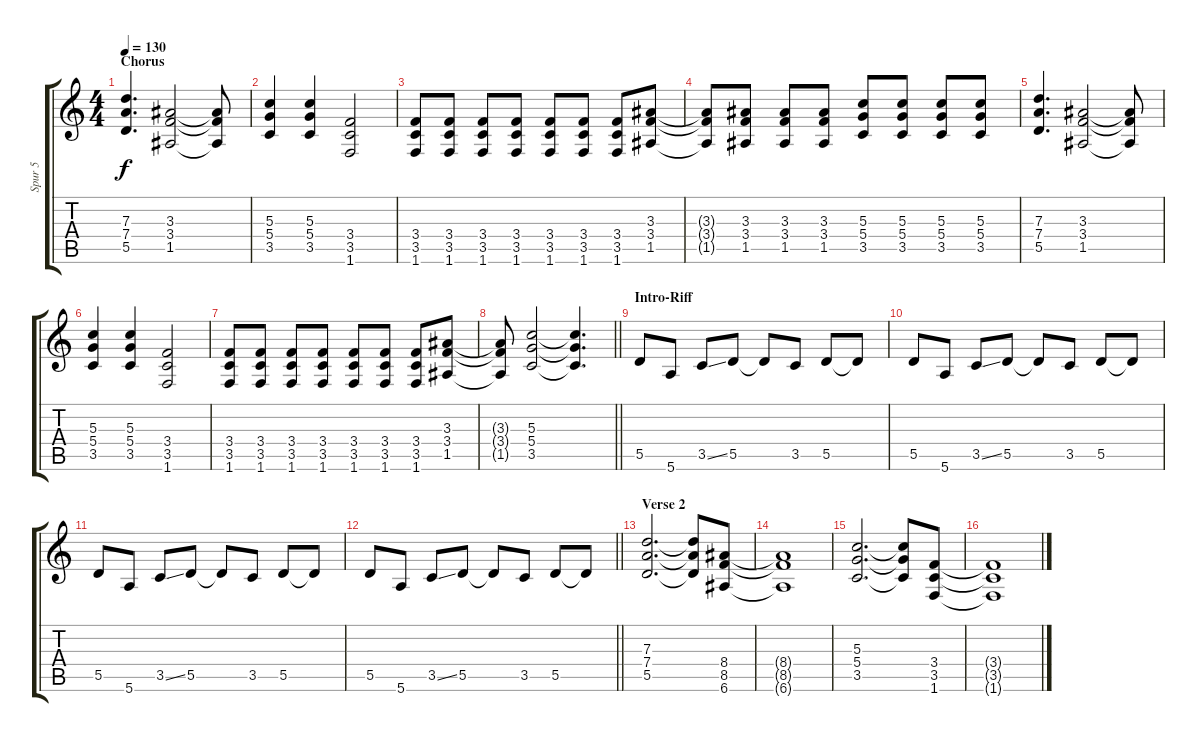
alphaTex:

\track ("Spur 5" "Spur 5") {instrument distortionguitar}
\staff {score tabs}
\tuning (E4 B3 G3 D3 A2 E2) {hide}
\ts (4 4)
\section ("" "Chorus")
\tempo 130
\clef g2
\ks c
(7.3 7.4 5.5).4{d dy f} (3.3 3.4 1.5).2 (3.3{t} 3.4{t} 1.5{t}).8 |
(5.3 5.4 3.5).4 (5.3 5.4 3.5).4 (3.4 3.5 1.6).2 |
(3.4 3.5 1.6).8 (3.4 3.5 1.6).8 (3.4 3.5 1.6).8 (3.4 3.5 1.6).8 (3.4 3.5 1.6).8 (3.4 3.5 1.6).8 (3.4 3.5 1.6).8 (3.3 3.4 1.5).8 |
(3.3{t} 3.4{t} 1.5{t}).8 (3.3 3.4 1.5).8 (3.3 3.4 1.5).8 (3.3 3.4 1.5).8 (5.3 5.4 3.5).8 (5.3 5.4 3.5).8 (5.3 5.4 3.5).8 (5.3 5.4 3.5).8 |
(7.3 7.4 5.5).4{d} (3.3 3.4 1.5).2 (3.3{t} 3.4{t} 1.5{t}).8 |
(5.3 5.4 3.5).4 (5.3 5.4 3.5).4 (3.4 3.5 1.6).2 |
(3.4 3.5 1.6).8 (3.4 3.5 1.6).8 (3.4 3.5 1.6).8 (3.4 3.5 1.6).8 (3.4 3.5 1.6).8 (3.4 3.5 1.6).8 (3.4 3.5 1.6).8 (3.3 3.4 1.5).8 |
\barLineRight lightlight
(3.3{t} 3.4{t} 1.5{t}).8 (5.3 5.4 3.5).2 (5.3{t} 5.4{t} 3.5{t}).4{d} |
\section ("" "Intro-Riff")
5.5.8 5.6.8 3.5{ss}.8 5.5.8 5.5{t}.8 3.5.8 5.5.8 5.5{t}.8 |
5.5.8 5.6.8 3.5{ss}.8 5.5.8 5.5{t}.8 3.5.8 5.5.8 5.5{t}.8 |
5.5.8 5.6.8 3.5{ss}.8 5.5.8 5.5{t}.8 3.5.8 5.5.8 5.5{t}.8 |
\barLineRight lightlight
5.5.8 5.6.8 3.5{ss}.8 5.5.8 5.5{t}.8 3.5.8 5.5.8 5.5{t}.8 |
\section ("" "Verse 2")
(7.3 7.4 5.5).2{d} (7.3{t} 7.4{t} 5.5{t}).8 (8.4 8.5 6.6).8 |
(8.4{t} 8.5{t} 6.6{t}).1 |
(5.3 5.4 3.5).2{d} (5.3{t} 5.4{t} 3.5{t}).8 (3.4 3.5 1.6).8 |
(3.4{t} 3.5{t} 1.6{t}).1
